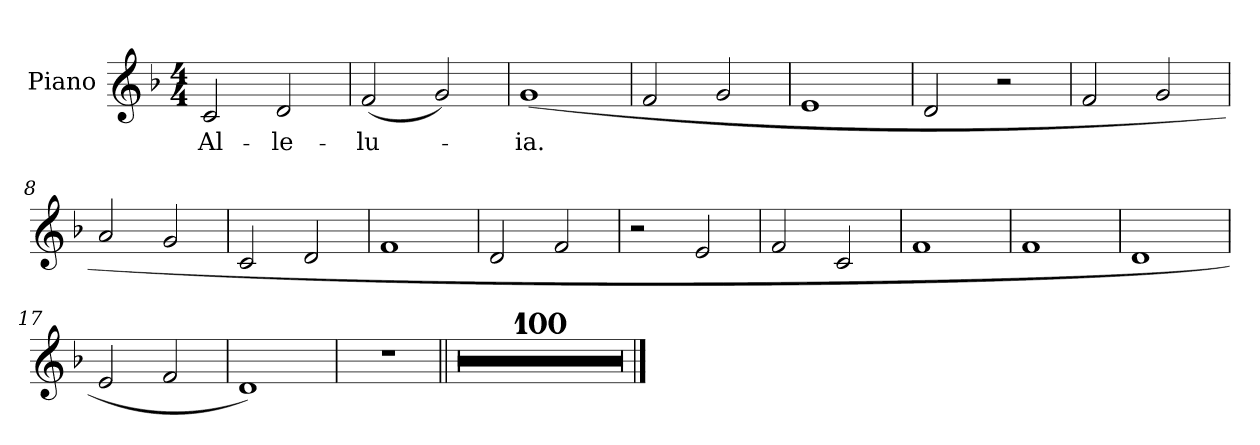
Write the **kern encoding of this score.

**kern	**text
*part1	*part1
*staff1	*staff1
*I"Piano	*
*I'Pno.	*
*clefG2	*
*k[b-]	*
*M4/4	*
=1	=1
2c/	Al-
2d/	-le-
=2	=2
(>2f/	-lu-
2g/)	.
=3	=3
(<1g	-ia.
=4	=4
2f/	.
2g/	.
=5	=5
1e	.
=6	=6
2d/	.
2r	.
=7	=7
2f/	.
2g/	.
=8	=8
2a/	.
2g/	.
=9	=9
2c/	.
2d/	.
=10	=10
1f	.
!!LO:LB:g=z
=11	=11
2d/	.
2f/	.
=12	=12
2r	.
2e/	.
=13	=13
2f/	.
2c/	.
=14	=14
1f	.
=15	=15
1f	.
=16	=16
1d	.
=17	=17
2e/	.
2f/	.
=18	=18
1d)	.
=19	=19
1r	.
=20||	=20||
1r	.
=21	=21
1r	.
=22	=22
1r	.
!!LO:LB:g=z
=23	=23
1r	.
=24	=24
1r	.
=25	=25
1r	.
=26	=26
1r	.
=27	=27
1r	.
=28	=28
1r	.
=29	=29
1r	.
=30	=30
1r	.
=31	=31
1r	.
=32	=32
1r	.
=33	=33
1r	.
=34	=34
1r	.
!!LO:LB:g=z
=35	=35
1r	.
=36	=36
1r	.
=37	=37
1r	.
=38	=38
1r	.
=39	=39
1r	.
=40	=40
1r	.
=41	=41
1r	.
=42	=42
1r	.
=43	=43
1r	.
=44	=44
1r	.
=45	=45
1r	.
=46	=46
1r	.
!!LO:LB:g=z
=47	=47
1r	.
=48	=48
1r	.
=49	=49
1r	.
=50	=50
1r	.
=51	=51
1r	.
=52	=52
1r	.
=53	=53
1r	.
=54	=54
1r	.
=55	=55
1r	.
=56	=56
1r	.
=57	=57
1r	.
=58	=58
1r	.
!!LO:LB:g=z
=59	=59
1r	.
=60	=60
1r	.
=61	=61
1r	.
=62	=62
1r	.
=63	=63
1r	.
=64	=64
1r	.
=65	=65
1r	.
=66	=66
1r	.
=67	=67
1r	.
=68	=68
1r	.
=69	=69
1r	.
=70	=70
1r	.
!!LO:LB:g=z
=71	=71
1r	.
=72	=72
1r	.
=73	=73
1r	.
=74	=74
1r	.
=75	=75
1r	.
=76	=76
1r	.
=77	=77
1r	.
=78	=78
1r	.
=79	=79
1r	.
=80	=80
1r	.
=81	=81
1r	.
=82	=82
1r	.
!!LO:LB:g=z
=83	=83
1r	.
=84	=84
1r	.
=85	=85
1r	.
=86	=86
1r	.
=87	=87
1r	.
=88	=88
1r	.
=89	=89
1r	.
=90	=90
1r	.
=91	=91
1r	.
=92	=92
1r	.
=93	=93
1r	.
=94	=94
1r	.
!!LO:LB:g=z
=95	=95
1r	.
=96	=96
1r	.
=97	=97
1r	.
=98	=98
1r	.
=99	=99
1r	.
=100	=100
1r	.
=101	=101
1r	.
=102	=102
1r	.
=103	=103
1r	.
=104	=104
1r	.
=105	=105
1r	.
=106	=106
1r	.
!!LO:LB:g=z
=107	=107
1r	.
=108	=108
1r	.
=109	=109
1r	.
=110	=110
1r	.
=111	=111
1r	.
=112	=112
1r	.
=113	=113
1r	.
=114	=114
1r	.
=115	=115
1r	.
=116	=116
1r	.
=117	=117
1r	.
=118	=118
1r	.
!!LO:PB:g=z
=119	=119
1r	.
==	==
*-	*-
